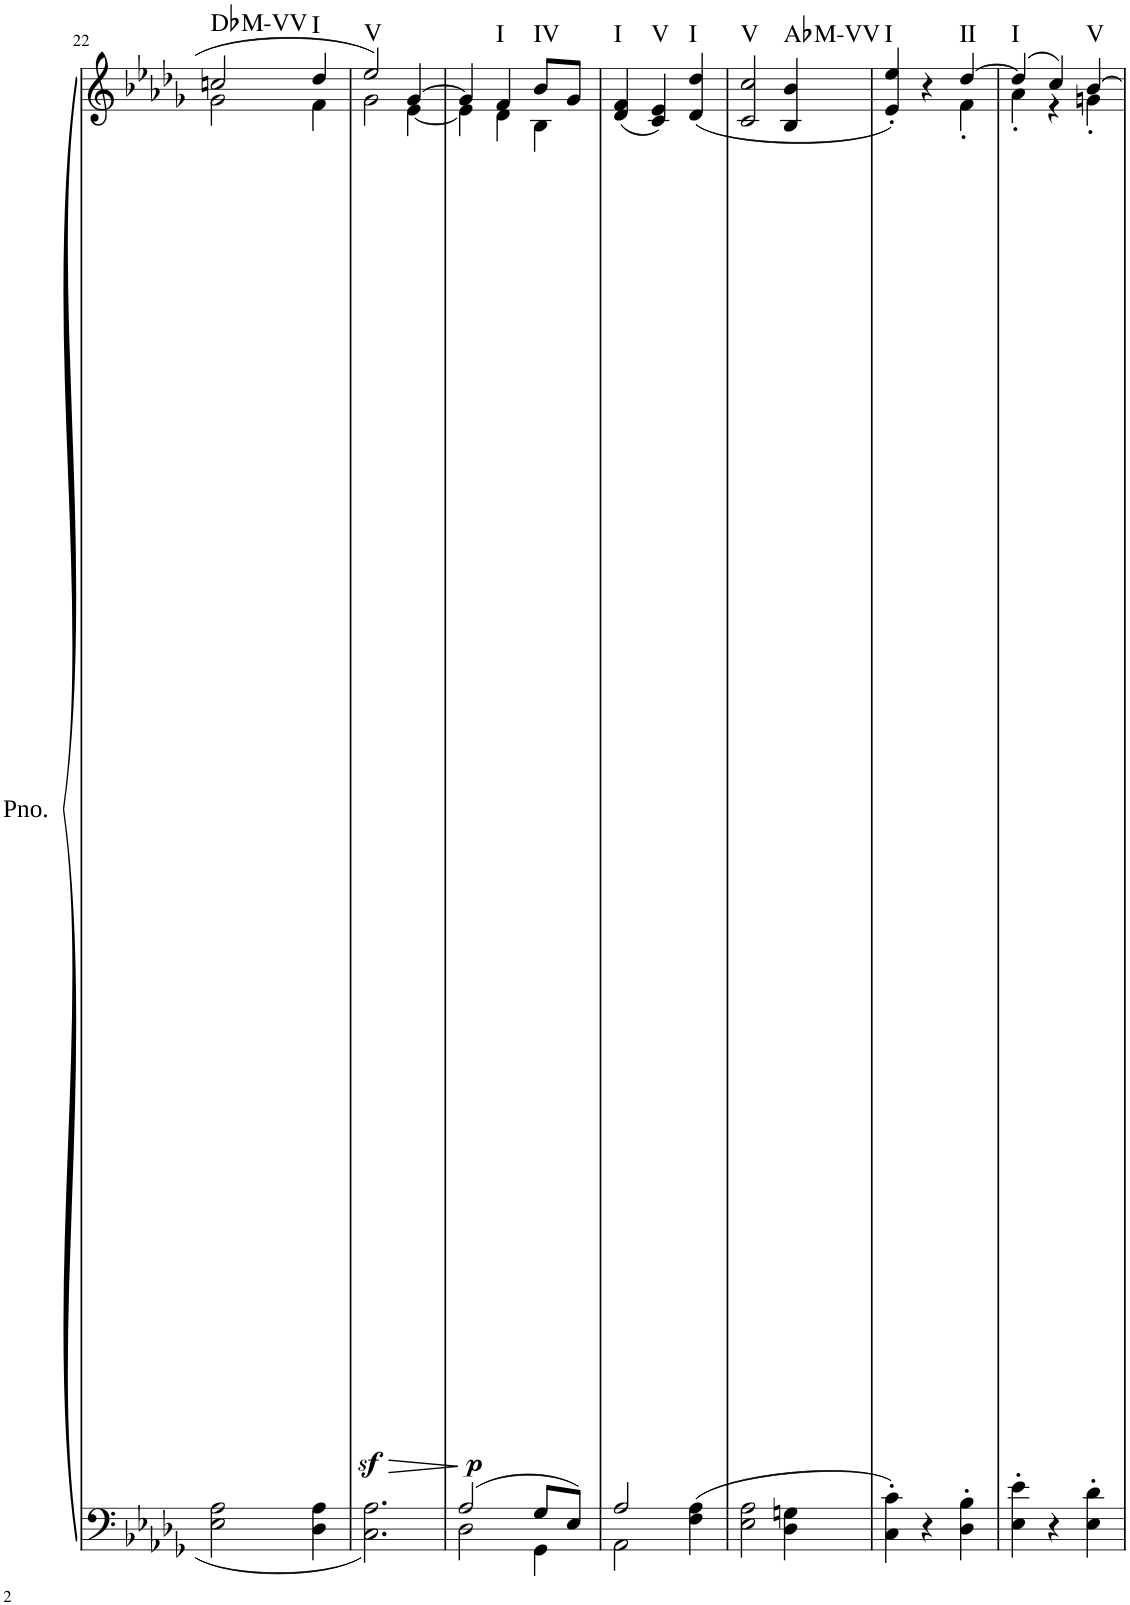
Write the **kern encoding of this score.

**kern	**kern	**dynam	**harte
*part1	*part1	*part1	*part1
*staff2	*staff1	*staff1/2	*
*I"Piano	*	*	*
*I'Pno.	*	*	*
!!LO:PB:g=z
*clefF4	*clefG2	*	*
*k[b-e-a-d-g-]	*k[b-e-a-d-g-]	*	*
*M3/4	*M3/4	*	*
=22	=22	=22	=22
*	*^	*	*
!	!	!	!	!LO:H:kt=M
2E-\ 2A-\	2ccn/	2g-\	.	Db:maj
!	!	!	!	!LO:H:kt=I
4D-\ 4A-\	4dd-/	4f\	.	N
=23	=23	=23	=23	=23
!	!	!	!LO:HP:b	!
!	!	!	!LO:DY:n=1:b	!LO:H:kt=V
2.C\ 2.A-\	2ee-/	2g-\	> sf	N
.	[4g-/	[4e-\	.	.
*	*v	*v	*	*
.	.	]	.
=24	=24	=24	=24
*^	*^	*	*
!	!	!	!	!LO:DY:b	!
2A-/	2D-\	4g-/]	4e-\]	p	.
!	!	!	!	!	!LO:H:kt=I
.	.	4f/	4d-\	.	N
!	!	!	!	!	!LO:H:kt=IV
8G-/L	4GG-\	8b-/L	4B-\	.	N
8E-/J	.	8g-/J	.	.	.
*	*	*v	*v	*	*
=25	=25	=25	=25	=25
!	!	!	!	!LO:H:kt=I
2A-/	2AA-\	(4d-/ 4f/	.	N
!	!	!	!	!LO:H:kt=V
.	.	4c/ 4e-/)	.	N
!	!	!	!	!LO:H:kt=I
4F\ 4A-\	4ryy	(4d-/ 4dd-/	.	N
=26	=26	=26	=26	=26
!	!	!	!	!LO:H:kt=V
*v	*v	*	*	*
2E-\ 2A-\	2c/ 2cc/	.	N
!	!	!	!LO:H:kt=M
4D-\ 4Gn\	4B-/ 4b-/	.	Ab:maj
=27	=27	=27	=27
*	*^	*	*
!	!	!	!	!LO:H:kt=I
4C\' 4c\'	4e-/' 4ee-/')	2ryy	.	N
4r	4r	.	.	.
!	!	!	!	!LO:H:kt=II
4D-\' 4B-\'	[4dd-/	4f'\	.	N
=28	=28	=28	=28	=28
!	!	!	!	!LO:H:kt=I
4E-\' 4e-\'	(4dd-/]	4a-'\	.	N
4r	4cc/)	4r	.	.
!	!	!	!	!LO:H:kt=V
4E-\' 4d-\'	[4b-/	4gn'\	.	N
*	*v	*v	*	*
=	=	=	=
*-	*-	*-	*-
